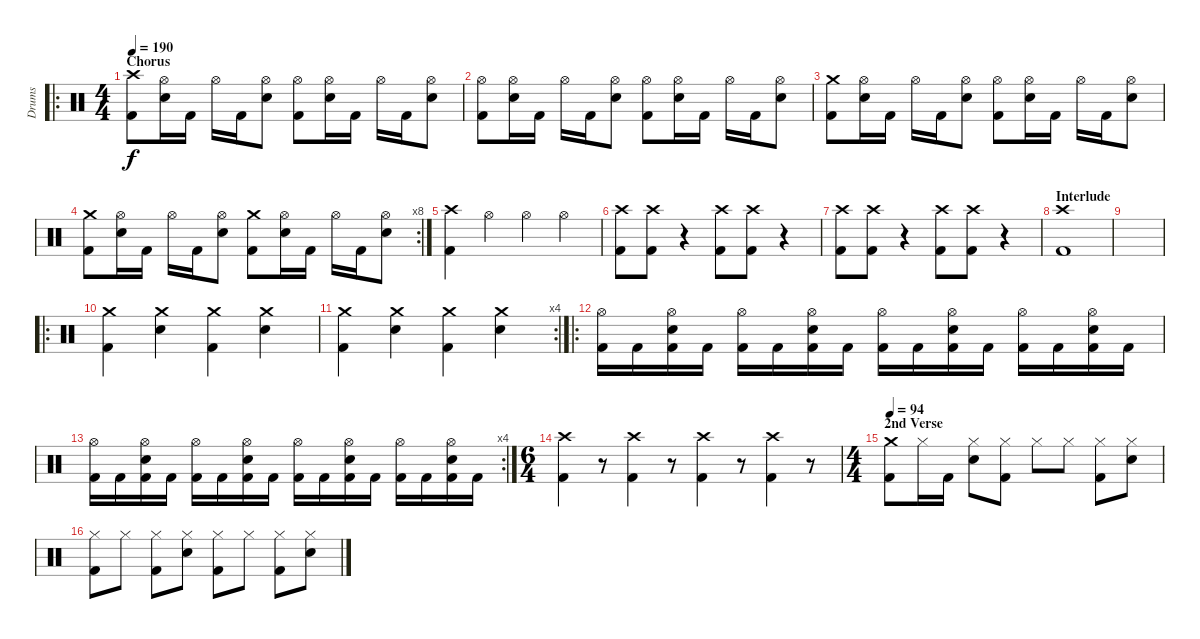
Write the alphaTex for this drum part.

\track ("Drums" "Drums") {instrument percussion}
\staff {score}
\articulation defaults
\ro
\ts (4 4)
\section ("" "Chorus")
\tempo 190
\clef neutral
\ks c
("Crash high (hit)" "Kick (hit) 2").8{dy f} ("Hi-Hat (open)" "Snare (hit) 2").16 "Kick (hit) 2".16 "Hi-Hat (open)".16 "Kick (hit) 2".16 ("Hi-Hat (open)" "Snare (hit) 2").8 ("Hi-Hat (open)" "Kick (hit) 2").8 ("Hi-Hat (open)" "Snare (hit) 2").16 "Kick (hit) 2".16 "Hi-Hat (open)".16 "Kick (hit) 2".16 ("Hi-Hat (open)" "Snare (hit) 2").8 |
("Hi-Hat (open)" "Kick (hit) 2").8 ("Hi-Hat (open)" "Snare (hit) 2").16 "Kick (hit) 2".16 "Hi-Hat (open)".16 "Kick (hit) 2".16 ("Hi-Hat (open)" "Snare (hit) 2").8 ("Hi-Hat (open)" "Kick (hit) 2").8 ("Hi-Hat (open)" "Snare (hit) 2").16 "Kick (hit) 2".16 "Hi-Hat (open)".16 "Kick (hit) 2".16 ("Hi-Hat (open)" "Snare (hit) 2").8 |
("Crash medium (hit)" "Kick (hit) 2").8 ("Hi-Hat (open)" "Snare (hit) 2").16 "Kick (hit) 2".16 "Hi-Hat (open)".16 "Kick (hit) 2".16 ("Hi-Hat (open)" "Snare (hit) 2").8 ("Hi-Hat (open)" "Kick (hit) 2").8 ("Hi-Hat (open)" "Snare (hit) 2").16 "Kick (hit) 2".16 "Hi-Hat (open)".16 "Kick (hit) 2".16 ("Hi-Hat (open)" "Snare (hit) 2").8 |
\rc 8
("Crash medium (hit)" "Kick (hit) 2").8 ("Hi-Hat (open)" "Snare (hit) 2").16 "Kick (hit) 2".16 "Hi-Hat (open)".16 "Kick (hit) 2".16 ("Hi-Hat (open)" "Snare (hit) 2").8 ("Crash medium (hit)" "Kick (hit) 2").8 ("Hi-Hat (open)" "Snare (hit) 2").16 "Kick (hit) 2".16 "Hi-Hat (open)".16 "Kick (hit) 2".16 ("Hi-Hat (open)" "Snare (hit) 2").8 |
("Crash high (hit)" "Kick (hit) 2").4 "Hi-Hat (open)".4 "Hi-Hat (open)".4 "Hi-Hat (open)".4 |
("Crash high (hit)" "Kick (hit) 2").8 ("Crash high (hit)" "Kick (hit) 2").8 r.4 ("Crash high (hit)" "Kick (hit) 2").8 ("Crash high (hit)" "Kick (hit) 2").8 r.4 |
("Crash high (hit)" "Kick (hit) 2").8 ("Crash high (hit)" "Kick (hit) 2").8 r.4 ("Crash high (hit)" "Kick (hit) 2").8 ("Crash high (hit)" "Kick (hit) 2").8 r.4 |
\section ("" "Interlude")
("Crash high (hit)" "Kick (hit) 2").1 |
|
\ro
("Crash medium (hit)" "Kick (hit) 2").4 ("Crash medium (hit)" "Snare (hit) 2").4 ("Crash medium (hit)" "Kick (hit) 2").4 ("Crash medium (hit)" "Snare (hit) 2").4 |
\rc 4
("Crash medium (hit)" "Kick (hit) 2").4 ("Crash medium (hit)" "Snare (hit) 2").4 ("Crash medium (hit)" "Kick (hit) 2").4 ("Crash medium (hit)" "Snare (hit) 2").4 |
\ro
("Hi-Hat (open)" "Kick (hit) 2").16 "Kick (hit) 2".16 ("Hi-Hat (open)" "Snare (hit) 2" "Kick (hit) 2").16 "Kick (hit) 2".16 ("Hi-Hat (open)" "Kick (hit) 2").16 "Kick (hit) 2".16 ("Hi-Hat (open)" "Snare (hit) 2" "Kick (hit) 2").16 "Kick (hit) 2".16 ("Hi-Hat (open)" "Kick (hit) 2").16 "Kick (hit) 2".16 ("Hi-Hat (open)" "Snare (hit) 2" "Kick (hit) 2").16 "Kick (hit) 2".16 ("Hi-Hat (open)" "Kick (hit) 2").16 "Kick (hit) 2".16 ("Hi-Hat (open)" "Snare (hit) 2" "Kick (hit) 2").16 "Kick (hit) 2".16 |
\rc 4
("Hi-Hat (open)" "Kick (hit) 2").16 "Kick (hit) 2".16 ("Hi-Hat (open)" "Snare (hit) 2" "Kick (hit) 2").16 "Kick (hit) 2".16 ("Hi-Hat (open)" "Kick (hit) 2").16 "Kick (hit) 2".16 ("Hi-Hat (open)" "Snare (hit) 2" "Kick (hit) 2").16 "Kick (hit) 2".16 ("Hi-Hat (open)" "Kick (hit) 2").16 "Kick (hit) 2".16 ("Hi-Hat (open)" "Snare (hit) 2" "Kick (hit) 2").16 "Kick (hit) 2".16 ("Hi-Hat (open)" "Kick (hit) 2").16 "Kick (hit) 2".16 ("Hi-Hat (open)" "Snare (hit) 2" "Kick (hit) 2").16 "Kick (hit) 2".16 |
\ts (6 4)
("Crash high (hit)" "Kick (hit) 2").4 r.8 ("Crash high (hit)" "Kick (hit) 2").4 r.8 ("Crash high (hit)" "Kick (hit) 2").4 r.8 ("Crash high (hit)" "Kick (hit) 2").4 r.8 |
\ts (4 4)
\section ("" "2nd Verse")
\tempo 94
("Crash medium (hit)" "Kick (hit) 2").8 "Hi-Hat (closed)".16 "Kick (hit) 2".16 ("Hi-Hat (closed)" "Snare (hit) 2").8 ("Hi-Hat (closed)" "Kick (hit) 2").8 "Hi-Hat (closed)".8 "Hi-Hat (closed)".8 ("Hi-Hat (closed)" "Kick (hit) 2").8 ("Hi-Hat (closed)" "Snare (hit) 2").8 |
("Hi-Hat (closed)" "Kick (hit) 2").8 "Hi-Hat (closed)".8 ("Hi-Hat (closed)" "Kick (hit) 2").8 ("Hi-Hat (closed)" "Snare (hit) 2").8 ("Hi-Hat (closed)" "Kick (hit) 2").8 "Hi-Hat (closed)".8 ("Hi-Hat (closed)" "Kick (hit) 2").8 ("Hi-Hat (closed)" "Snare (hit) 2").8
